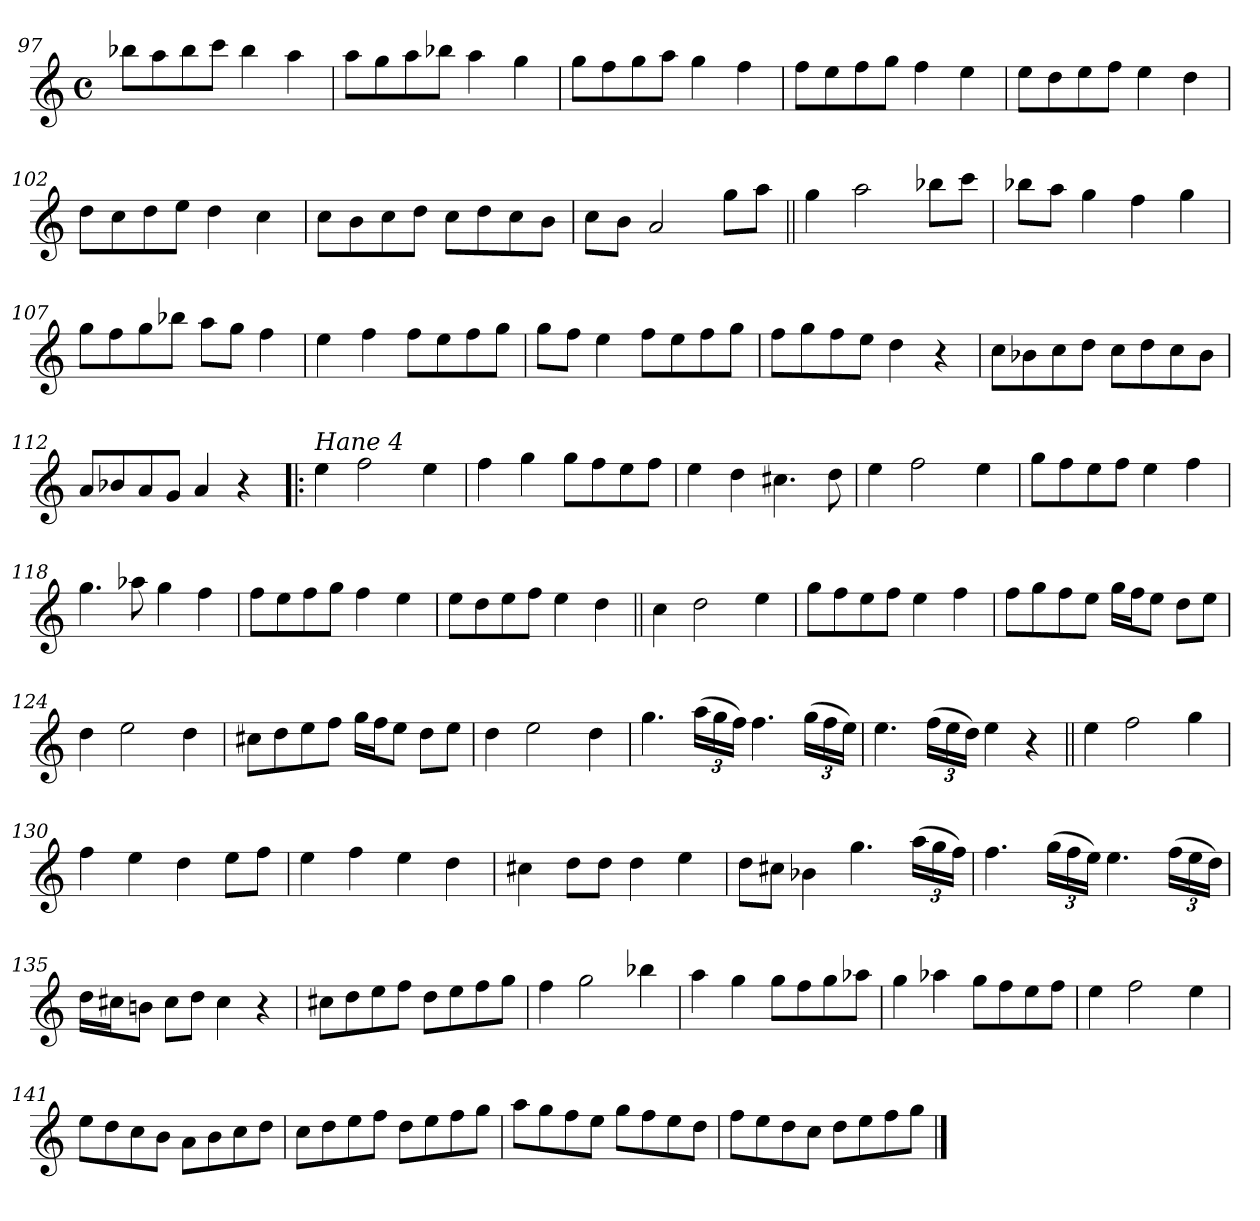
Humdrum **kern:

**kern
*part1
*staff1
!!LO:PB:g=z
*clefG2
*k[]
*M4/4
*met(c)
=97
8bb-X\L
8aa\
8bb-\
8ccc\J
4bb-\
4aa\
=98
8aa\L
8gg\
8aa\
8bb-X\J
4aa\
4gg\
=99
8gg\L
8ff\
8gg\
8aa\J
4gg\
4ff\
=100
8ff\L
8ee\
8ff\
8gg\J
4ff\
4ee\
=101
8ee\L
8dd\
8ee\
8ff\J
4ee\
4dd\
!!LO:LB:g=z
=102
8dd\L
8cc\
8dd\
8ee\J
4dd\
4cc\
=103
8cc\L
8b\
8cc\
8dd\J
8cc\L
8dd\
8cc\
8b\J
=104
8cc\L
8b\J
2a/
8gg\L
8aa\J
=105||
4gg\
2aa\
8bb-X\L
8ccc\J
=106
8bb-X\L
8aa\J
4gg\
4ff\
4gg\
!!LO:LB:g=z
=107
8gg\L
8ff\
8gg\
8bb-X\J
8aa\L
8gg\J
4ff\
=108
4ee\
4ff\
8ff\L
8ee\
8ff\
8gg\J
=109
8gg\L
8ff\J
4ee\
8ff\L
8ee\
8ff\
8gg\J
=110
8ff\L
8gg\
8ff\
8ee\J
4dd\
4r
=111
8cc\L
8b-X\
8cc\
8dd\J
8cc\L
8dd\
8cc\
8b-\J
!!LO:LB:g=z
=112
8a/L
8b-X/
8a/
8g/J
4a/
4r
=113!|:
!LO:TX:a:i:t=Hane 4
4ee\
2ff\
4ee\
=114
4ff\
4gg\
8gg\L
8ff\
8ee\
8ff\J
=115
4ee\
4dd\
4.cc#X\
8dd\
=116
4ee\
2ff\
4ee\
=117
8gg\L
8ff\
8ee\
8ff\J
4ee\
4ff\
!!LO:LB:g=z
=118
4.gg\
8aa-X\
4gg\
4ff\
=119
8ff\L
8ee\
8ff\
8gg\J
4ff\
4ee\
=120
8ee\L
8dd\
8ee\
8ff\J
4ee\
4dd\
=121||
4cc\
2dd\
4ee\
=122
8gg\L
8ff\
8ee\
8ff\J
4ee\
4ff\
!!LO:LB:g=z
=123
8ff\L
8gg\
8ff\
8ee\J
16gg\LL
16ff\J
8ee\J
8dd\L
8ee\J
=124
4dd\
2ee\
4dd\
=125
8cc#X\L
8dd\
8ee\
8ff\J
16gg\LL
16ff\J
8ee\J
8dd\L
8ee\J
=126
4dd\
2ee\
4dd\
=127
4.gg\
*Xbrackettup
(>24aa\LL
24gg\
24ff\JJ)
4.ff\
(>24gg\LL
24ff\
24ee\JJ)
!!LO:LB:g=z
=128
4.ee\
(>24ff\LL
24ee\
24dd\JJ)
4ee\
4r
=129||
4ee\
2ff\
4gg\
=130
4ff\
4ee\
4dd\
8ee\L
8ff\J
=131
4ee\
4ff\
4ee\
4dd\
=132
4cc#X\
8dd\L
8dd\J
4dd\
4ee\
!!LO:LB:g=z
=133
8dd\L
8cc#X\J
4b-X\
4.gg\
(>24aa\LL
24gg\
24ff\JJ)
=134
4.ff\
(>24gg\LL
24ff\
24ee\JJ)
4.ee\
(>24ff\LL
24ee\
24dd\JJ)
=135
16dd\LL
16cc#X\J
8bn\J
8cc#\L
8dd\J
4cc#\
4r
=136
8cc#X\L
8dd\
8ee\
8ff\J
8dd\L
8ee\
8ff\
8gg\J
=137
4ff\
2gg\
4bb-X\
!!LO:LB:g=z
=138
4aa\
4gg\
8gg\L
8ff\
8gg\
8aa-X\J
=139
4gg\
4aa-X\
8gg\L
8ff\
8ee\
8ff\J
=140
4ee\
2ff\
4ee\
=141
8ee\L
8dd\
8cc\
8b\J
8a\L
8b\
8cc\
8dd\J
!!LO:LB:g=z
=142
8cc\L
8dd\
8ee\
8ff\J
8dd\L
8ee\
8ff\
8gg\J
=143
8aa\L
8gg\
8ff\
8ee\J
8gg\L
8ff\
8ee\
8dd\J
=144
8ff\L
8ee\
8dd\
8cc\J
8dd\L
8ee\
8ff\
8gg\J
==
*-
